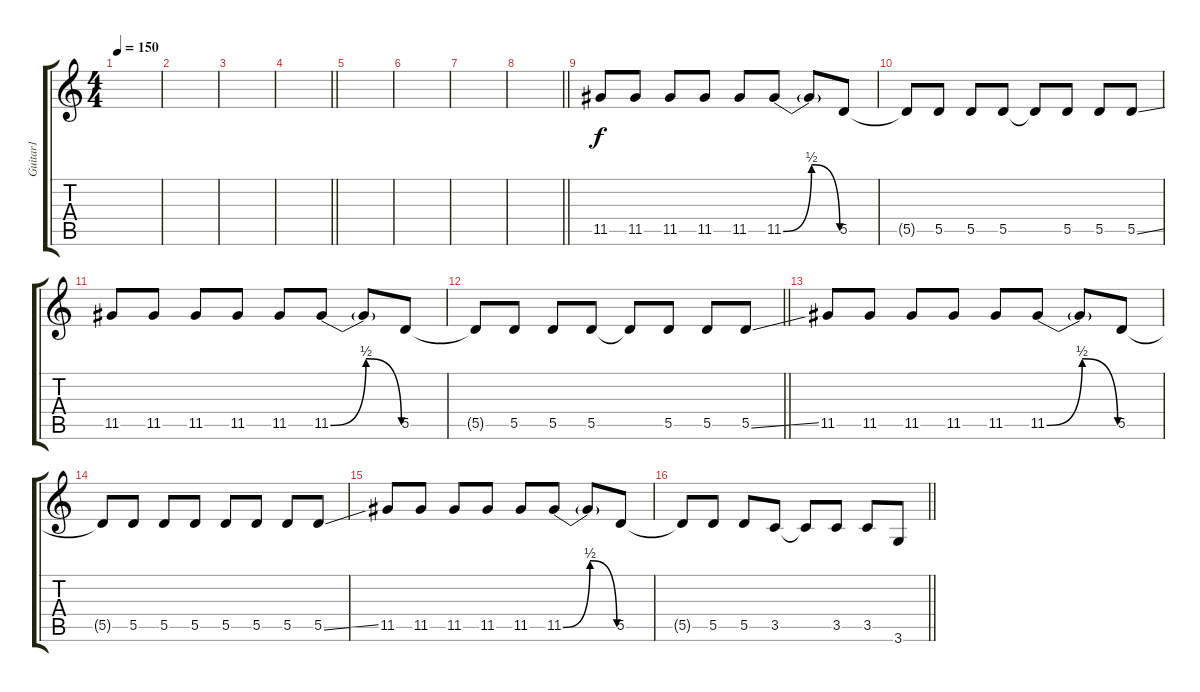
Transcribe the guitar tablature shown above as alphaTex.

\track ("Guitar1" "Guitar1") {instrument distortionguitar}
\staff {score tabs}
\tuning (E4 B3 G3 D3 A2 E2) {hide}
\ts (4 4)
\tempo 150
\clef g2
\ks c
|
|
|
\barLineRight lightlight
|
|
|
|
\barLineRight lightlight
|
11.5.8{instrument distortionguitar} 11.5.8 11.5.8 11.5.8 11.5.8 11.5{be (bendrelease 0 0 15 2 45 2 60 0)}.8 11.5{t}.8 5.5.8 |
5.5{t}.8 5.5.8 5.5.8 5.5.8 5.5{t}.8 5.5.8 5.5.8 5.5{ss}.8 |
11.5.8 11.5.8 11.5.8 11.5.8 11.5.8 11.5{be (bendrelease 0 0 15 2 45 2 60 0)}.8 11.5{t}.8 5.5.8 |
\barLineRight lightlight
5.5{t}.8 5.5.8 5.5.8 5.5.8 5.5{t}.8 5.5.8 5.5.8 5.5{ss}.8 |
11.5.8 11.5.8 11.5.8 11.5.8 11.5.8 11.5{be (bendrelease 0 0 15 2 45 2 60 0)}.8 11.5{t}.8 5.5.8 |
5.5{t}.8 5.5.8 5.5.8 5.5.8 5.5.8 5.5.8 5.5.8 5.5{ss}.8 |
11.5.8 11.5.8 11.5.8 11.5.8 11.5.8 11.5{be (bendrelease 0 0 15 2 45 2 60 0)}.8 11.5{t}.8 5.5.8 |
\barLineRight lightlight
5.5{t}.8 5.5.8 5.5.8 3.5.8 3.5{t}.8 3.5.8 3.5.8 3.6.8
